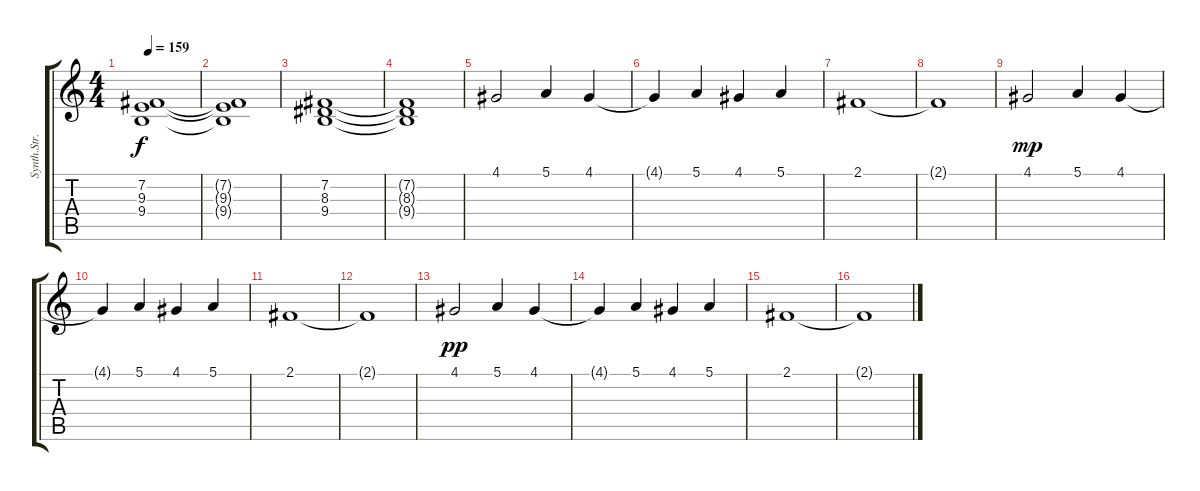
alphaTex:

\track ("Synth.Str. 2" "Synth.Str.") {instrument synthstrings2}
\staff {score tabs}
\tuning (E4 B3 G3 D3 A2 E2) {hide}
\ts (4 4)
\tempo 159
\clef g2
\ks c
(7.2 9.3 9.4).1{dy f} |
(7.2{t} 9.3{t} 9.4{t}).1 |
(7.2 8.3 9.4).1 |
(7.2{t} 8.3{t} 9.4{t}).1 |
4.1.2 5.1.4 4.1.4 |
4.1{t}.4 5.1.4 4.1.4 5.1.4 |
2.1.1 |
2.1{t}.1 |
4.1.2{dy mp} 5.1.4 4.1.4 |
4.1{t}.4 5.1.4 4.1.4 5.1.4 |
2.1.1 |
2.1{t}.1 |
4.1.2{dy pp} 5.1.4 4.1.4 |
4.1{t}.4 5.1.4 4.1.4 5.1.4 |
2.1.1 |
2.1{t}.1
